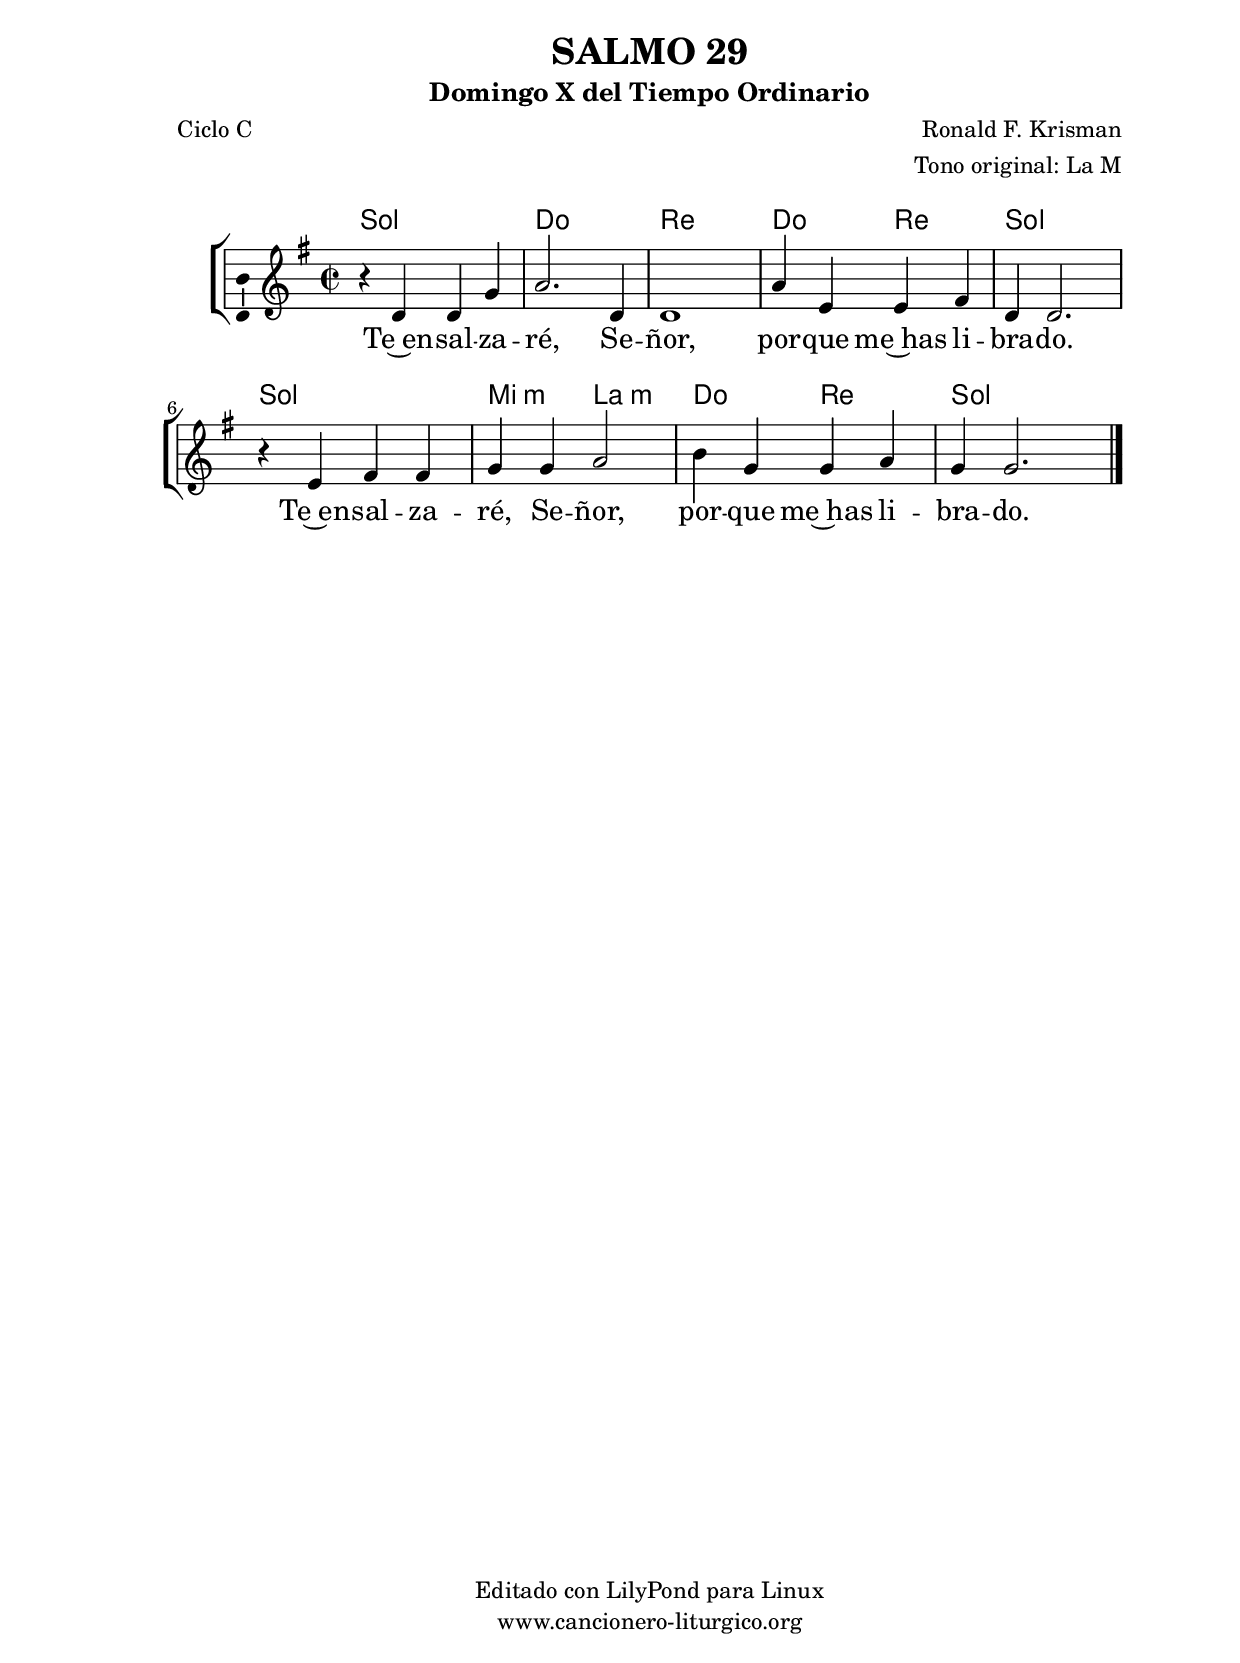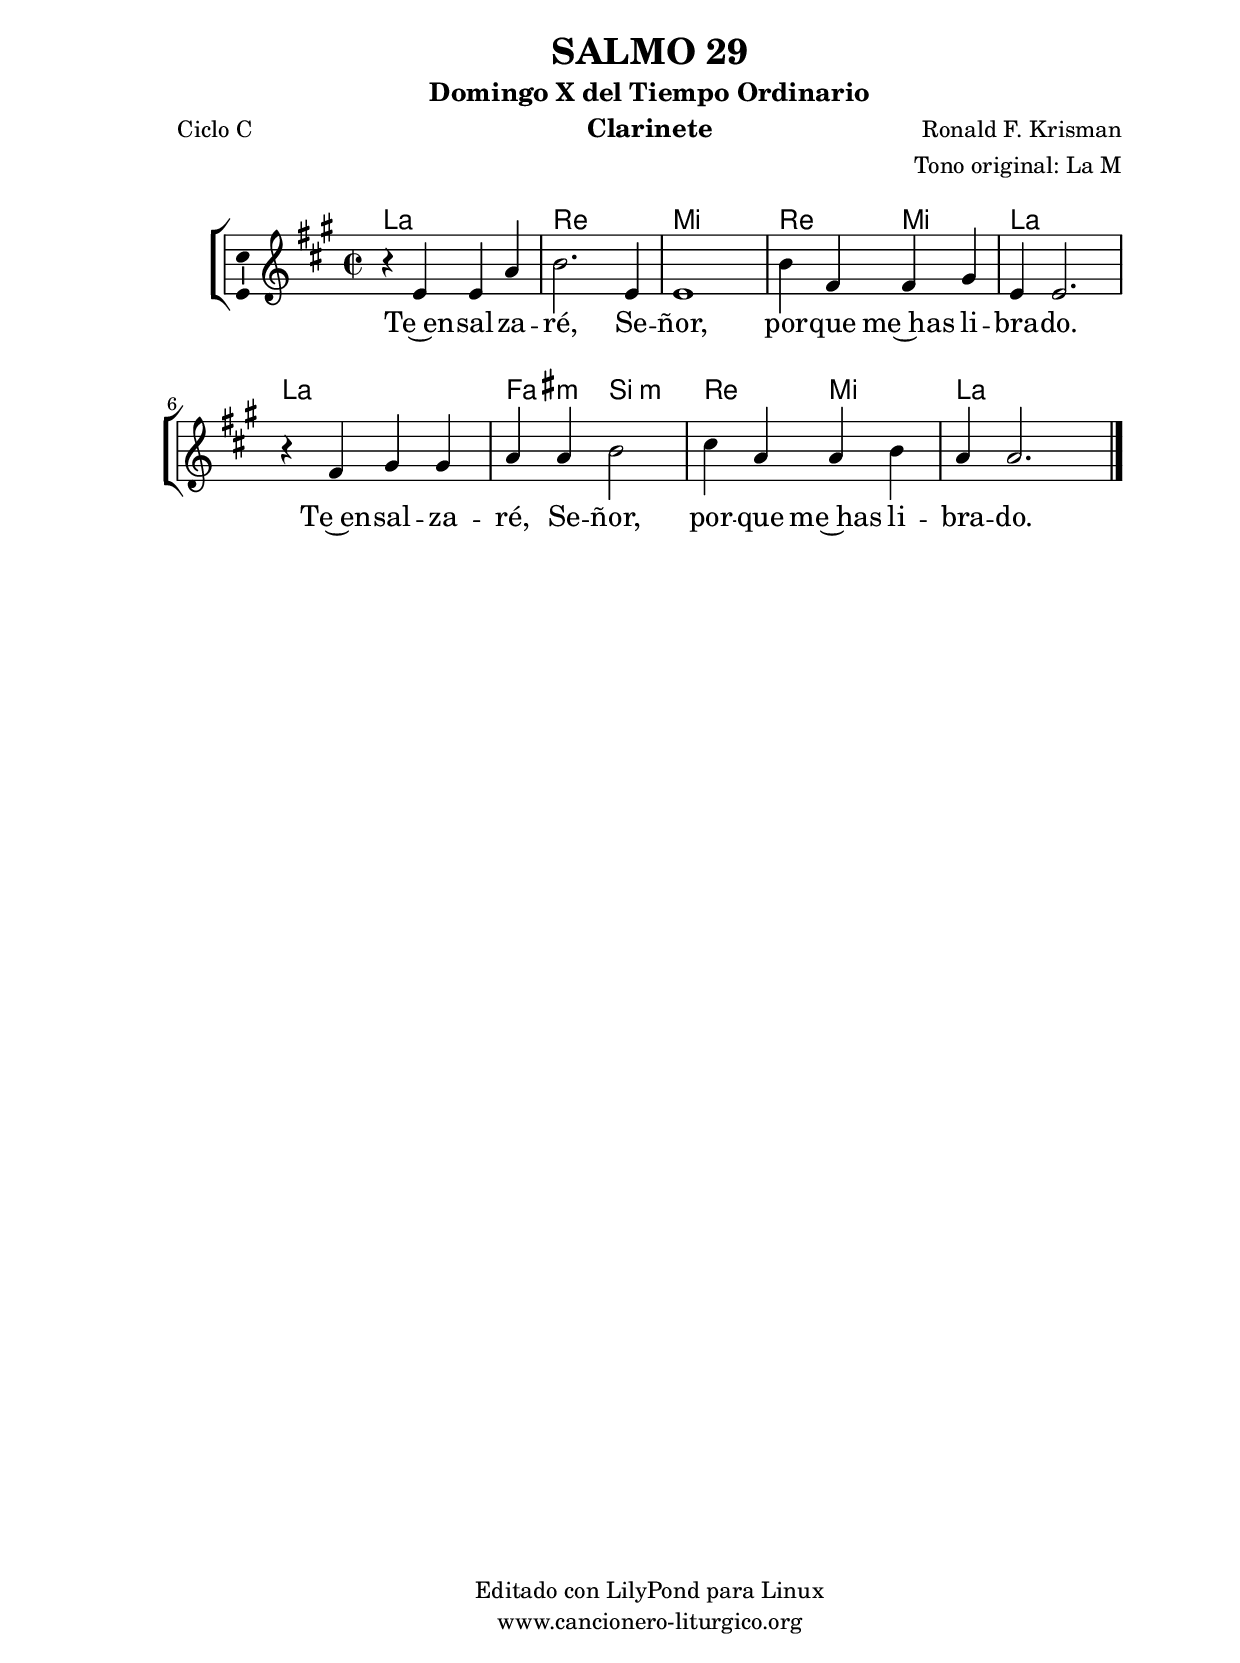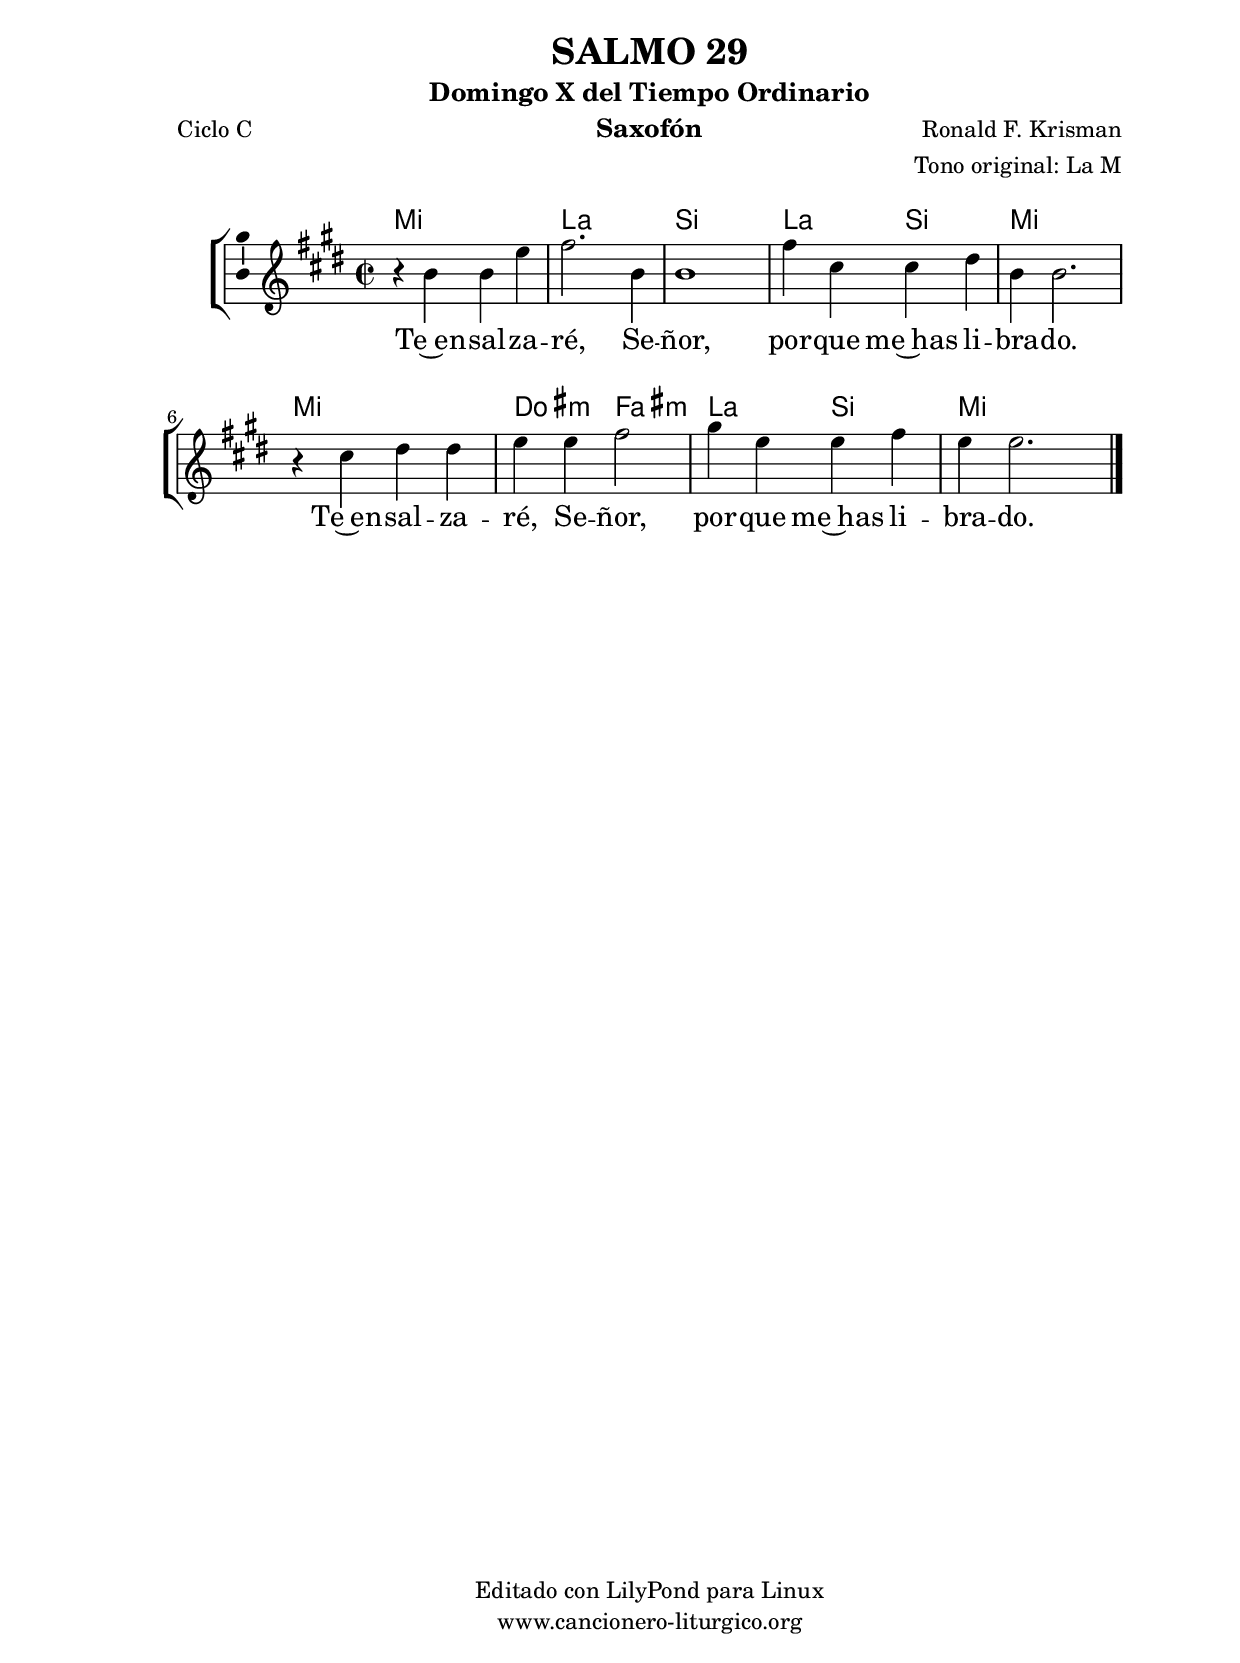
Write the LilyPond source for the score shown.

%
%para convertir .midi en .wav:
%timidity filename.midi -Ow -o finename.wav
%
%
%Para convertir de .wav a .mp3:
%lame -h -m j filename.wav
%
%
%para escuchar el midi:
%timidity nombrefichero.midi
%


%versión de lilypond para la que se ha escrito esta partitura:
\version "2.16.0"

	%Tamaño papel
	#(set-default-paper-size "a4")
	%Tamaño partitura
	#(set-global-staff-size 20)
	%No responde al pulsar sobre una nota
	#(ly:set-option 'point-and-click #f)

%parámetros del encabezamiento:
\header {
	title = "SALMO 29"
	subtitle = "Domingo X del Tiempo Ordinario"
	composer = "Ronald F. Krisman"
	poet = "Ciclo C"
	meter = ""
	arranger = "Tono original: La M"
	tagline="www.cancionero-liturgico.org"
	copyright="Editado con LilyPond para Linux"
	}

%parámetros asociados al papel:
\paper  {
	oddHeaderMarkup = \markup {\fill-line { \on-the-fly #not-first-page \fromproperty #'header:title \on-the-fly #not-first-page \fromproperty #'header:composer }}
	evenHeaderMarkup = \markup {\fill-line { \fromproperty #'header:composer \fromproperty #'header:title }}
	#(set-paper-size "a4")
	print-page-number = ##f
	first-page-number = 1
	print-first-page-number = ##f
%	head-separation = 3.0 \cm
	top-margin = 2.0 \cm
	bottom-margin = 0.5\cm
%%%	bottom-margin = -1.0\cm
	left-margin = 3.0 \cm
	line-width = 16.0 \cm 
	indent = 8\mm
	interscoreline = 2.\mm
	between-system-space = 15\mm
%	para que las partituras no llenen la hoja:
	ragged-bottom = ##t
%	idem para la última hoja:
	ragged-last-bottom = ##f
%	para que las partituras llenen el ancho del papel:
	ragged-last = ##f
	after-title-space = 2.5 \cm
%page-count=1
%system-count=8

	%Flexible Vertical Spacing
%	markup-markup-spacing =
%	#'((basic-distance . 15) (minimum-distance . 15) (padding . 3))
	markup-system-spacing =
	#'((basic-distance . 15) (minimum-distance . 15) (padding . 3))
	system-system-spacing =
	#'((basic-distance . 15) (minimum-distance . 15) (padding . 3))
	score-system-spacing =
	#'((basic-distance . 15) (minimum-distance . 15) (padding . 5))
%	top-system-spacing = % header
%	#'((basic-distance . 8) (minimum-distance . 0) (padding . 3))
%	top-markup-spacing =
%	#'((basic-distance . 20) (minimum-distance . 20) (padding . 3))
	last-bottom-spacing = % footer
	#'((basic-distance . 5) (minimum-distance . 5) (padding . 3))
%	score-markup-spacing =
%	#'((basic-distance . 16) (minimum-distance . 13) (padding . 3))

	}


%parámetros que afectan a toda la partitura:
global =  {
	%clave de sol (G):
	\clef G
	%armadura:
	\transpose a g
	\key a \major
	\tempo 4=140
	\set Score.tempoHideNote = ##t
	}


acordes = {
	\italianChords
	\chordmode {
	\transpose a g
{

a2 a d d e e d e a a a a fis:m b:m d e a a

	}
	}
}

melodia = 
	\transpose a g
{
	\relative c'{
	\time 2/2

r4 e4 e a
b2. e,4
e1
b'4 fis fis gis
e4 e2.
\break
r4 fis4 gis gis
a4 a b2
cis4 a a b
a4 a2.

	\bar "|."
	}
	}


texto = \lyricmode {
Te~en -- sal -- za -- ré, Se -- ñor, por -- que me~has li -- bra -- do.
Te~en -- sal -- za -- ré, Se -- ñor, por -- que me~has li -- bra -- do.
	}


acordesStaff = \context ChordNames = acordesStaff <<
	\set chordChanges = ##t
	\acordes
	>>


vozStaff = \context Voice = vozStaff
\with {\consists "Ambitus_engraver"}
<<
%	\set Staff.instrumentName = ""
%	\set Staff.shortInstrumentName = ""
%	\set Staff.midiInstrument = #"clarinet"
%	\set Staff.midiInstrument = #"cello"
%	\set Staff.midiInstrument = #"flute"
	\set Staff.midiInstrument = #"electric guitar (jazz)"
%	\set Staff.midiInstrument = #"english horn"
%	\set Staff.midiInstrument = #"violin"
%	\set Staff.midiInstrument = #"glockenspiel"
	\set Staff.midiMinimumVolume = #0.7
	\set Staff.midiMaximumVolume = #0.9
	\global
	\melodia
	>>


textoStaff = \context Lyrics = textoStaff <<
	\lyricsto vozStaff \texto
	>>

\book {
	\score {
		\context ChoirStaff {
			\override StaffGroup.SystemStartBracket #'collapse-height = #1
			\override Score.SystemStartBar #'collapse-height = #1
			<<
			\acordesStaff
			\vozStaff
			\textoStaff
			>>
			}
		\layout {
	    		\context {
				\Lyrics
				\override LyricText #'font-size = #2
				}
	   		 \context {
				\Score
				%fontSize = #3
				\override StaffSymbol #'staff-space = #(magstep +3)
				%\override Beam #'thickness = #0.55
				%\override SpacingSpanner #'spacing-increment = #1.0
				%\override Slur #'height-limit = #1.5
				}
			}
		}
	\score {
		\unfoldRepeats
		\context ChoirStaff {
			<<
			\acordesStaff
			\vozStaff
			>>
			}
		\midi {
	  		\context {
	  			\Score
				tempoWholesPerMinute = #(ly:make-moment 70 4)
				}
			}
		}
	}

%Partitura para clarinete
#(define output-suffix "C")
\book {
	\header{
		instrument = "Clarinete"
		}
	\score {
		\context ChoirStaff {
			\override StaffGroup.SystemStartBracket #'collapse-height = #1
			\override Score.SystemStartBar #'collapse-height = #1
\transpose c d
			<<
			\acordesStaff
			\vozStaff
			\textoStaff
			>>
			}
		\layout {
	    		\context {
				\Lyrics
				\override LyricText #'font-size = #2
				}
	   		 \context {
				\Score
				%fontSize = #3
				\override StaffSymbol #'staff-space = #(magstep +3)
				%\override Beam #'thickness = #0.55
				%\override SpacingSpanner #'spacing-increment = #1.0
				%\override Slur #'height-limit = #1.5
				}
			}
		}
	}

%Partitura para saxofón
#(define output-suffix "S")
\book {
	\header{
		instrument = "Saxofón"
		}
	\score {
		\context ChoirStaff {
			\override StaffGroup.SystemStartBracket #'collapse-height = #1
			\override Score.SystemStartBar #'collapse-height = #1
\transpose c a
			<<
			\acordesStaff
			\vozStaff
			\textoStaff
			>>
			}
		\layout {
	    		\context {
				\Lyrics
				\override LyricText #'font-size = #2
				}
	   		 \context {
				\Score
				%fontSize = #3
				\override StaffSymbol #'staff-space = #(magstep +3)
				%\override Beam #'thickness = #0.55
				%\override SpacingSpanner #'spacing-increment = #1.0
				%\override Slur #'height-limit = #1.5
				}
			}
		}
	}

